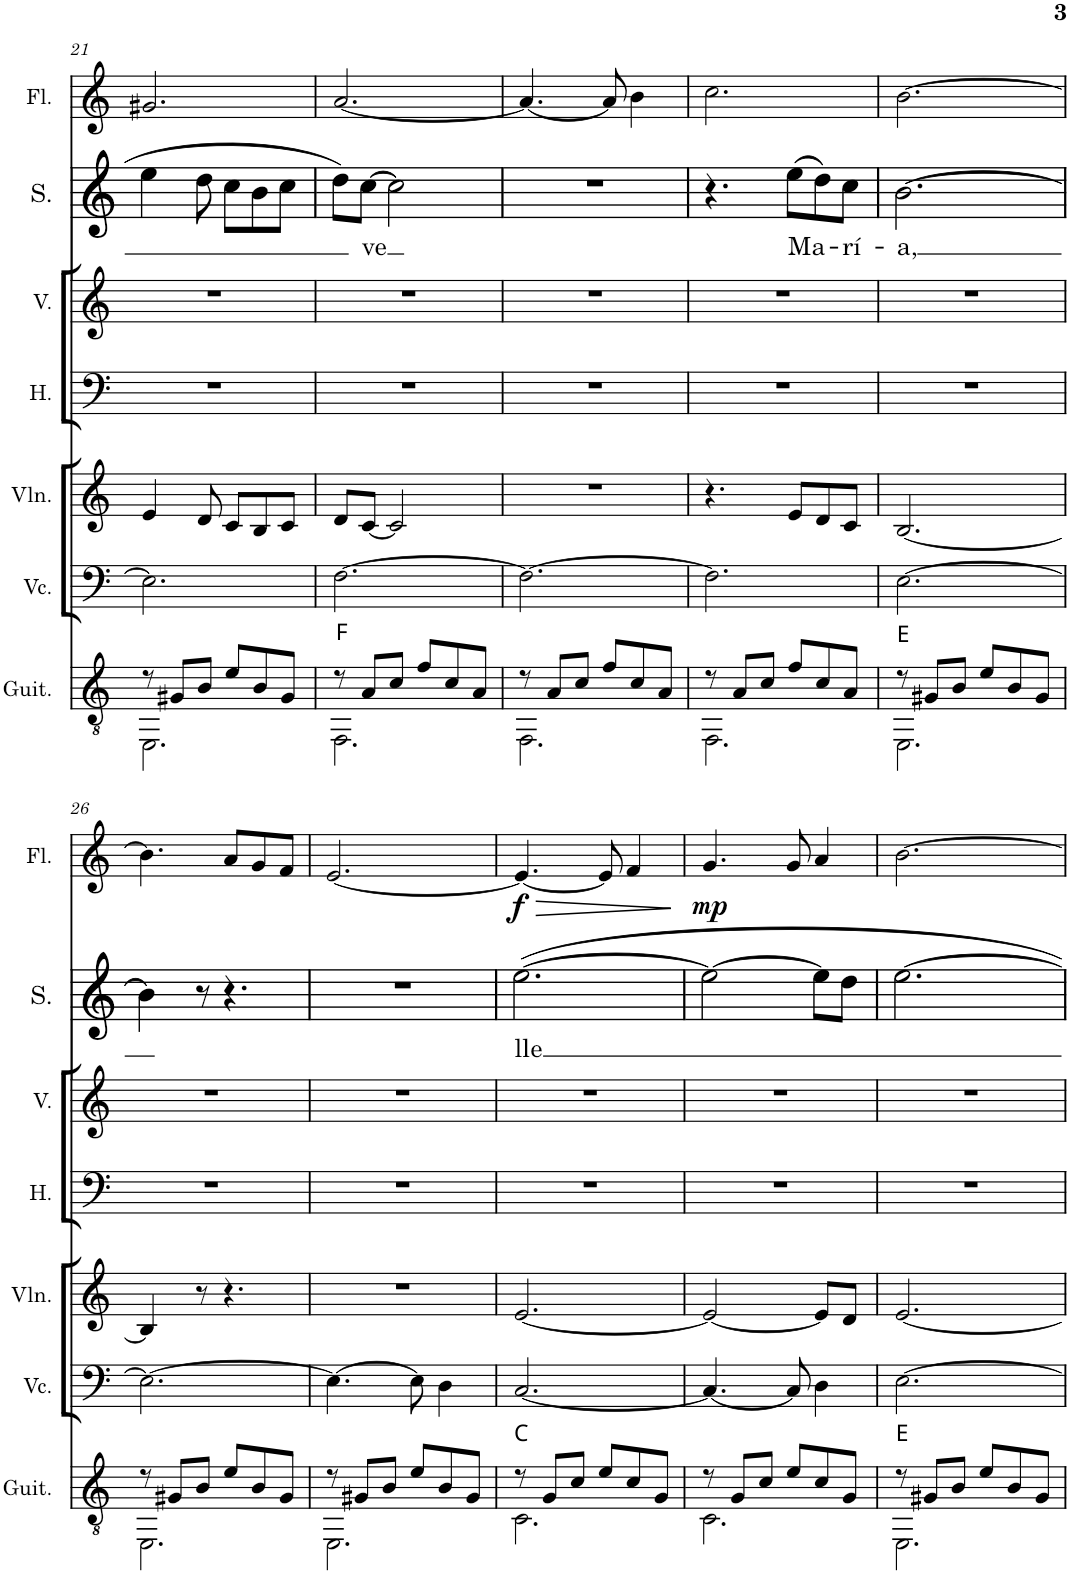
**kern	**harte	**kern	**kern	**kern	**kern	**kern	**text	**dynam	**kern
*part7	*part7	*part6	*part5	*part4	*part3	*part2	*part2	*part2	*part1
*staff7	*	*staff6	*staff5	*staff4	*staff3	*staff2	*staff2	*staff2	*staff1
*I"Guitarra	*	*I"Violonchelo	*I"Violín	*I"Hombres	*I"Mujeres	*I"Solista	*	*	*I"Flauta
*I'Guit.	*	*I'Vc.	*I'Vln.	*I'H.	*	*I'S.	*	*	*I'Fl.
!!LO:PB:g=z
*clefGv2	*	*clefF4	*clefG2	*clefF4	*clefG2	*clefG2	*	*	*clefG2
*k[]	*	*k[]	*k[]	*k[]	*k[]	*k[]	*	*	*k[]
*M6/8	*	*M6/8	*M6/8	*M6/8	*M6/8	*M6/8	*	*	*M6/8
=21	=21	=21	=21	=21	=21	=21	=21	=21	=21
*^	*	*	*	*	*	*	*	*	*
8r	2.EE\	.	2.E\]	4e/	2.r	2.r	4ee\	.	.	2.g#X/
8G#X/L	.	.	.	.	.	.	.	.	.	.
8B/J	.	.	.	8d/	.	.	8dd\	.	.	.
8e/L	.	.	.	8c/L	.	.	8cc\L	.	.	.
8B/	.	.	.	8B/	.	.	8b\	.	.	.
8G#/J	.	.	.	8c/J	.	.	8cc\J	.	.	.
=22	=22	=22	=22	=22	=22	=22	=22	=22	=22	=22
8r	2.FF\	F:maj	[2.F\	8d/L	2.r	2.r	8dd\L	.	.	[2.a/
!	!	!	!	!	!	!	!	!LO:LY:b	!	!
8A/L	.	.	.	[8c/J	.	.	[8cc\J	ve	.	.
8c/J	.	.	.	2c/]	.	.	2cc\]	.	.	.
8f/L	.	.	.	.	.	.	.	.	.	.
8c/	.	.	.	.	.	.	.	.	.	.
8A/J	.	.	.	.	.	.	.	.	.	.
=23	=23	=23	=23	=23	=23	=23	=23	=23	=23	=23
8r	2.FF\	.	2.F\_	2.r	2.r	2.r	2.r	.	.	4.a/_
8A/L	.	.	.	.	.	.	.	.	.	.
8c/J	.	.	.	.	.	.	.	.	.	.
8f/L	.	.	.	.	.	.	.	.	.	8a/]
8c/	.	.	.	.	.	.	.	.	.	4b\
8A/J	.	.	.	.	.	.	.	.	.	.
=24	=24	=24	=24	=24	=24	=24	=24	=24	=24	=24
8r	2.FF\	.	2.F\]	4.r	2.r	2.r	4.r	.	.	2.cc\
8A/L	.	.	.	.	.	.	.	.	.	.
8c/J	.	.	.	.	.	.	.	.	.	.
!	!	!	!	!	!	!	!	!LO:LY:b	!	!
8f/L	.	.	.	8e/L	.	.	(8ee\L	Ma-	.	.
8c/	.	.	.	8d/	.	.	8dd\)	.	.	.
!	!	!	!	!	!	!	!	!LO:LY:b	!	!
8A/J	.	.	.	8c/J	.	.	8cc\J	-rí-	.	.
=25	=25	=25	=25	=25	=25	=25	=25	=25	=25	=25
!	!	!	!	!	!	!	!	!LO:LY:b	!	!
8r	2.EE\	E:maj	[2.E\	[2.B/	2.r	2.r	[2.b\	-a,	.	[2.b\
8G#X/L	.	.	.	.	.	.	.	.	.	.
8B/J	.	.	.	.	.	.	.	.	.	.
8e/L	.	.	.	.	.	.	.	.	.	.
8B/	.	.	.	.	.	.	.	.	.	.
8G#/J	.	.	.	.	.	.	.	.	.	.
!!LO:LB:g=z
=26	=26	=26	=26	=26	=26	=26	=26	=26	=26	=26
8r	2.EE\	.	2.E\_	4B/]	2.r	2.r	4b\]	.	.	4.b\]
8G#X/L	.	.	.	.	.	.	.	.	.	.
8B/J	.	.	.	8r	.	.	8r	.	.	.
8e/L	.	.	.	4.r	.	.	4.r	.	.	8a/L
8B/	.	.	.	.	.	.	.	.	.	8g/
8G#/J	.	.	.	.	.	.	.	.	.	8f/J
=27	=27	=27	=27	=27	=27	=27	=27	=27	=27	=27
8r	2.EE\	.	4.E\_	2.r	2.r	2.r	2.r	.	.	[2.e/
8G#X/L	.	.	.	.	.	.	.	.	.	.
8B/J	.	.	.	.	.	.	.	.	.	.
8e/L	.	.	8E\]	.	.	.	.	.	.	.
8B/	.	.	4D\	.	.	.	.	.	.	.
8G#/J	.	.	.	.	.	.	.	.	.	.
=28	=28	=28	=28	=28	=28	=28	=28	=28	=28	=28
!	!	!	!	!	!	!	!	!LO:LY:b	!LO:HP:b	!
!	!	!	!	!	!	!	!	!	!LO:DY:n=1:a	!
8r	2.C\	C:maj	[2.C/	[2.e/	2.r	2.r	[2.ee\	lle	> f	4.e/_
8G/L	.	.	.	.	.	.	.	.	.	.
8c/J	.	.	.	.	.	.	.	.	.	.
8e/L	.	.	.	.	.	.	.	.	.	8e/]
8c/	.	.	.	.	.	.	.	.	.	4f/
8G/J	.	.	.	.	.	.	.	.	.	.
*v	*v	*	*	*	*	*	*	*	*	*
.	.	.	.	.	.	.	.	]	.
=29	=29	=29	=29	=29	=29	=29	=29	=29	=29
*^	*	*	*	*	*	*	*	*	*
!	!	!	!	!	!	!	!	!	!LO:DY:a	!
8r	2.C\	.	4.C/_	2e/_	2.r	2.r	2ee\_	.	mp	4.g/
8G/L	.	.	.	.	.	.	.	.	.	.
8c/J	.	.	.	.	.	.	.	.	.	.
8e/L	.	.	8C/]	.	.	.	.	.	.	8g/
8c/	.	.	4D\	8e/L]	.	.	8ee\L]	.	.	4a/
8G/J	.	.	.	8d/J	.	.	8dd\J	.	.	.
=30	=30	=30	=30	=30	=30	=30	=30	=30	=30	=30
8r	2.EE\	E:maj	[2.E\	[2.e/	2.r	2.r	[2.ee\	.	.	[2.b\
8G#X/L	.	.	.	.	.	.	.	.	.	.
8B/J	.	.	.	.	.	.	.	.	.	.
8e/L	.	.	.	.	.	.	.	.	.	.
8B/	.	.	.	.	.	.	.	.	.	.
8G#/J	.	.	.	.	.	.	.	.	.	.
*v	*v	*	*	*	*	*	*	*	*	*
=	=	=	=	=	=	=	=	=	=
*-	*-	*-	*-	*-	*-	*-	*-	*-	*-
